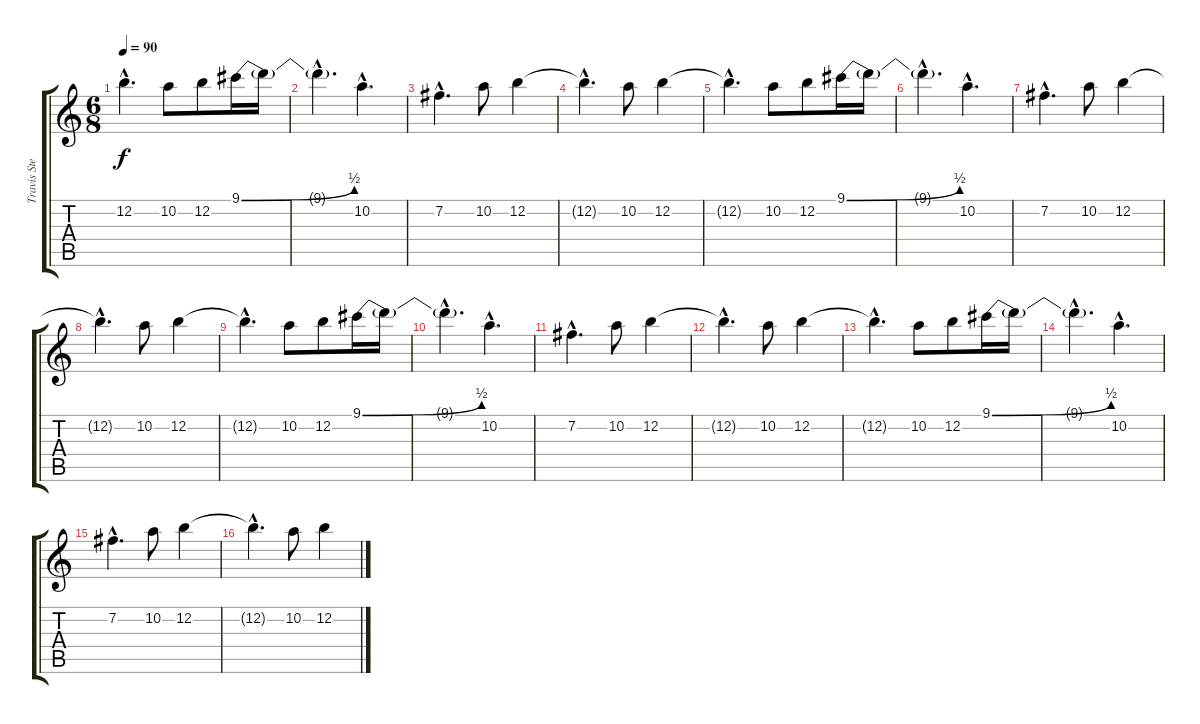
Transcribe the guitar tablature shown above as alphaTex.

\track ("Travis Stever" "Travis Ste") {instrument distortionguitar}
\staff {score tabs}
\tuning (E4 B3 G3 D3 A2 E2) {hide}
\ts (6 8)
\tempo 90
\clef g2
\ks c
12.2{hac t}.4{d dy f} 10.2.8 12.2.8 9.1{be (bend 0 0 60 2)}.16 9.1{t}.16 |
9.1{hac t}.4{d} 10.2{hac}.4{d} |
7.2{hac}.4{d} 10.2.8 12.2.4 |
12.2{hac t}.4{d} 10.2.8 12.2.4 |
12.2{hac t}.4{d} 10.2.8 12.2.8 9.1{be (bend 0 0 60 2)}.16 9.1{t}.16 |
9.1{hac t}.4{d} 10.2{hac}.4{d} |
7.2{hac}.4{d} 10.2.8 12.2.4 |
12.2{hac t}.4{d} 10.2.8 12.2.4 |
12.2{hac t}.4{d} 10.2.8 12.2.8 9.1{be (bend 0 0 60 2)}.16 9.1{t}.16 |
9.1{hac t}.4{d} 10.2{hac}.4{d} |
7.2{hac}.4{d} 10.2.8 12.2.4 |
12.2{hac t}.4{d} 10.2.8 12.2.4 |
12.2{hac t}.4{d} 10.2.8 12.2.8 9.1{be (bend 0 0 60 2)}.16 9.1{t}.16 |
9.1{hac t}.4{d} 10.2{hac}.4{d} |
7.2{hac}.4{d} 10.2.8 12.2.4 |
12.2{hac t}.4{d} 10.2.8 12.2.4
